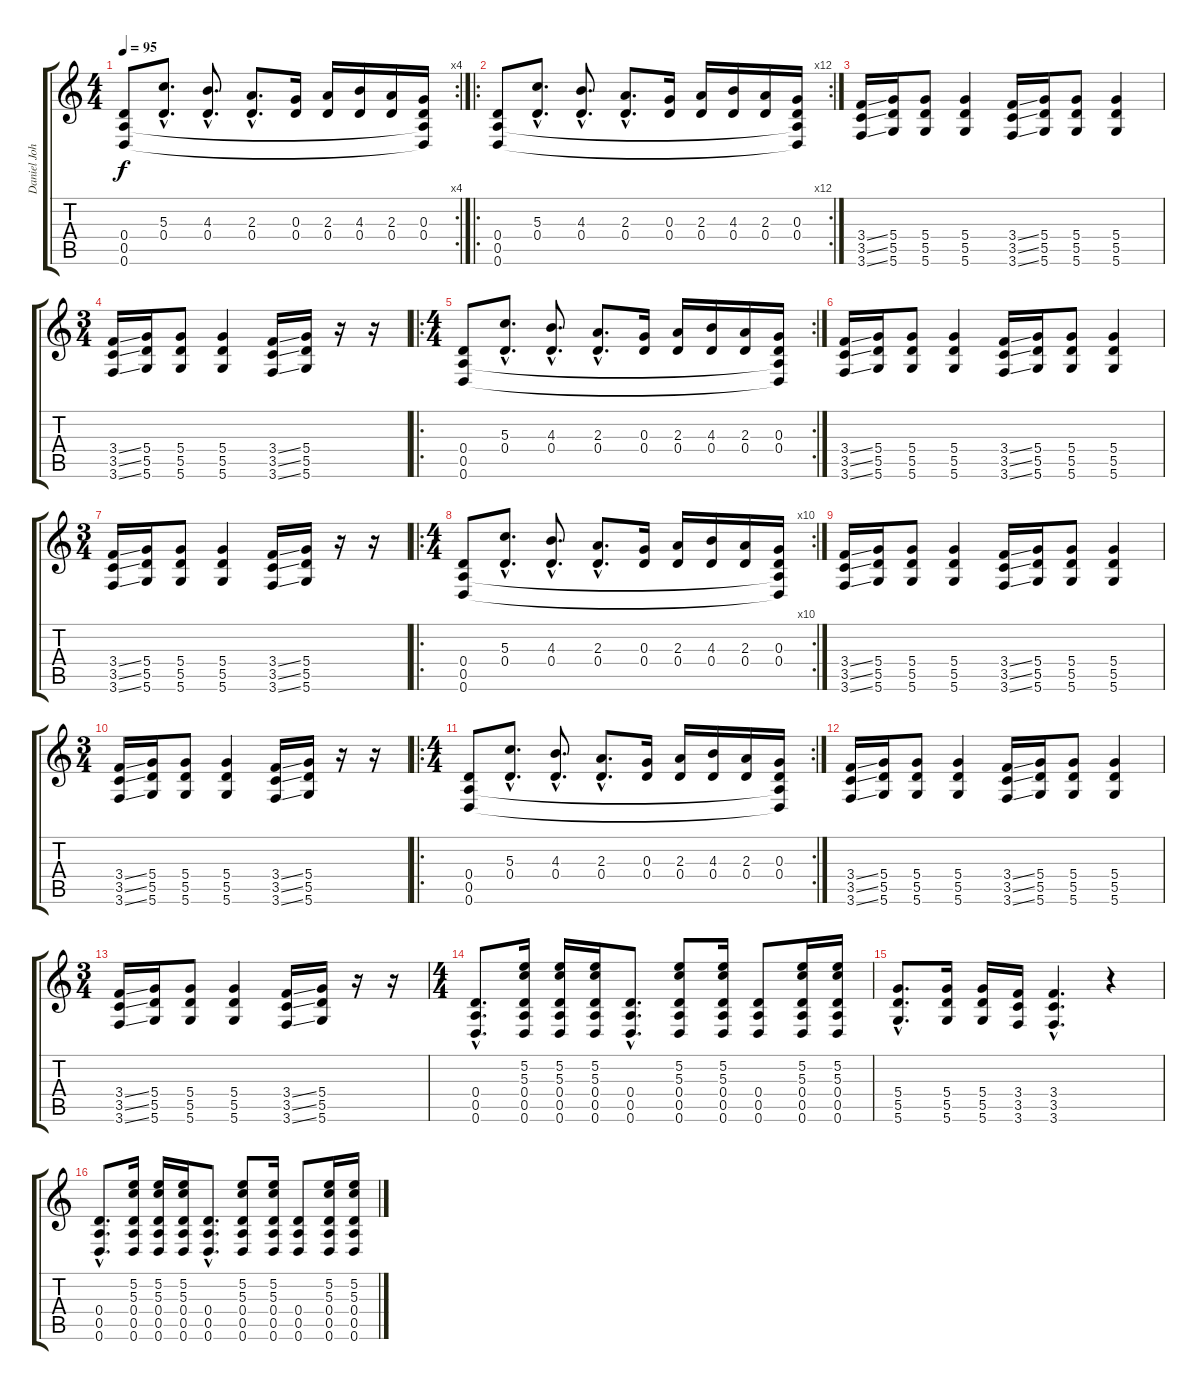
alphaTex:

\track ("Daniel Johns" "Daniel Joh") {instrument overdrivenguitar}
\staff {score tabs}
\tuning (E4 B3 G3 D3 A2 D2) {hide}
\rc 4
\ts (4 4)
\tempo 95
\clef g2
\ks c
(0.4 0.5 0.6).8{dy f instrument electricguitarclean} (5.3{hac} 0.4{hac}).8{d} (4.3{hac} 0.4{hac}).8{d} (2.3{hac} 0.4{hac}).8{d} (0.3 0.4).16 (2.3 0.4).16 (4.3 0.4).16 (2.3 0.4).16 (0.3 0.4 0.5{t} 0.6{t}).16 |
\ro
\rc 12
(0.4 0.5 0.6).8{instrument overdrivenguitar} (5.3{hac} 0.4{hac}).8{d} (4.3{hac} 0.4{hac}).8{d} (2.3{hac} 0.4{hac}).8{d} (0.3 0.4).16 (2.3 0.4).16 (4.3 0.4).16 (2.3 0.4).16 (0.3 0.4 0.5{t} 0.6{t}).16 |
(3.4{ss} 3.5{ss} 3.6{ss}).16 (5.4 5.5 5.6).16 (5.4 5.5 5.6).8 (5.4 5.5 5.6).4 (3.4{ss} 3.5{ss} 3.6{ss}).16 (5.4 5.5 5.6).16 (5.4 5.5 5.6).8 (5.4 5.5 5.6).4 |
\ts (3 4)
(3.4{ss} 3.5{ss} 3.6{ss}).16 (5.4 5.5 5.6).16 (5.4 5.5 5.6).8 (5.4 5.5 5.6).4 (3.4{ss} 3.5{ss} 3.6{ss}).16 (5.4 5.5 5.6).16 r.16 r.16 |
\ro
\rc 2
\ts (4 4)
(0.4 0.5 0.6).8 (5.3{hac} 0.4{hac}).8{d} (4.3{hac} 0.4{hac}).8{d} (2.3{hac} 0.4{hac}).8{d} (0.3 0.4).16 (2.3 0.4).16 (4.3 0.4).16 (2.3 0.4).16 (0.3 0.4 0.5{t} 0.6{t}).16 |
(3.4{ss} 3.5{ss} 3.6{ss}).16 (5.4 5.5 5.6).16 (5.4 5.5 5.6).8 (5.4 5.5 5.6).4 (3.4{ss} 3.5{ss} 3.6{ss}).16 (5.4 5.5 5.6).16 (5.4 5.5 5.6).8 (5.4 5.5 5.6).4 |
\ts (3 4)
(3.4{ss} 3.5{ss} 3.6{ss}).16 (5.4 5.5 5.6).16 (5.4 5.5 5.6).8 (5.4 5.5 5.6).4 (3.4{ss} 3.5{ss} 3.6{ss}).16 (5.4 5.5 5.6).16 r.16 r.16 |
\ro
\rc 10
\ts (4 4)
(0.4 0.5 0.6).8 (5.3{hac} 0.4{hac}).8{d} (4.3{hac} 0.4{hac}).8{d} (2.3{hac} 0.4{hac}).8{d} (0.3 0.4).16 (2.3 0.4).16 (4.3 0.4).16 (2.3 0.4).16 (0.3 0.4 0.5{t} 0.6{t}).16 |
(3.4{ss} 3.5{ss} 3.6{ss}).16 (5.4 5.5 5.6).16 (5.4 5.5 5.6).8 (5.4 5.5 5.6).4 (3.4{ss} 3.5{ss} 3.6{ss}).16 (5.4 5.5 5.6).16 (5.4 5.5 5.6).8 (5.4 5.5 5.6).4 |
\ts (3 4)
(3.4{ss} 3.5{ss} 3.6{ss}).16 (5.4 5.5 5.6).16 (5.4 5.5 5.6).8 (5.4 5.5 5.6).4 (3.4{ss} 3.5{ss} 3.6{ss}).16 (5.4 5.5 5.6).16 r.16 r.16 |
\ro
\rc 2
\ts (4 4)
(0.4 0.5 0.6).8 (5.3{hac} 0.4{hac}).8{d} (4.3{hac} 0.4{hac}).8{d} (2.3{hac} 0.4{hac}).8{d} (0.3 0.4).16 (2.3 0.4).16 (4.3 0.4).16 (2.3 0.4).16 (0.3 0.4 0.5{t} 0.6{t}).16 |
(3.4{ss} 3.5{ss} 3.6{ss}).16 (5.4 5.5 5.6).16 (5.4 5.5 5.6).8 (5.4 5.5 5.6).4 (3.4{ss} 3.5{ss} 3.6{ss}).16 (5.4 5.5 5.6).16 (5.4 5.5 5.6).8 (5.4 5.5 5.6).4 |
\ts (3 4)
(3.4{ss} 3.5{ss} 3.6{ss}).16 (5.4 5.5 5.6).16 (5.4 5.5 5.6).8 (5.4 5.5 5.6).4 (3.4{ss} 3.5{ss} 3.6{ss}).16 (5.4 5.5 5.6).16 r.16 r.16 |
\ts (4 4)
(0.4{hac} 0.5{hac} 0.6{hac}).8{d} (5.2 5.3 0.4 0.5 0.6).16 (5.2 5.3 0.4 0.5 0.6).16 (5.2 5.3 0.4 0.5 0.6).16 (0.4{hac} 0.5{hac} 0.6{hac}).8{d} (5.2 5.3 0.4 0.5 0.6).8 (5.2 5.3 0.4 0.5 0.6).16 (0.4 0.5 0.6).8 (5.2 5.3 0.4 0.5 0.6).16 (5.2 5.3 0.4 0.5 0.6).16 |
(5.4{hac} 5.5{hac} 5.6{hac}).8{d} (5.4 5.5 5.6).16 (5.4 5.5 5.6).16 (3.4 3.5 3.6).16 (3.4{hac} 3.5{hac} 3.6{hac}).4{d} r.4 |
(0.4{hac} 0.5{hac} 0.6{hac}).8{d} (5.2 5.3 0.4 0.5 0.6).16 (5.2 5.3 0.4 0.5 0.6).16 (5.2 5.3 0.4 0.5 0.6).16 (0.4{hac} 0.5{hac} 0.6{hac}).8{d} (5.2 5.3 0.4 0.5 0.6).8 (5.2 5.3 0.4 0.5 0.6).16 (0.4 0.5 0.6).8 (5.2 5.3 0.4 0.5 0.6).16 (5.2 5.3 0.4 0.5 0.6).16
